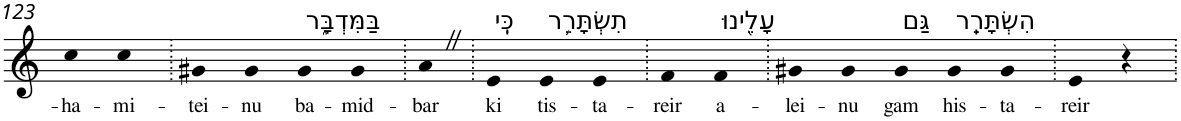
**kern	**text
*part1	*part1
*staff1	*staff1
*I"Piano	*
*I'Pno	*
!!LO:PB:g=z
*clefG2	*
*k[]	*
=123	=123
!	!LO:LY:b
4cc	-ha-
!	!LO:LY:b
4cc	-mi-
=124.	=124.
!	!LO:LY:b
4g#X	-tei-
!	!LO:LY:b
4g#	-nu
!LO:TX:a:t=בַּמִּדְבָּ֑ר	!
!	!LO:LY:b
4g#	ba-
!	!LO:LY:b
4g#	-mid-
=125.	=125.
!	!LO:LY:b
4aZ	-bar
=126.	=126.
!LO:TX:a:t=כִּֽי	!
!	!LO:LY:b
4e	ki
!LO:TX:a:t=תִשְׂתָּרֵ֥ר	!
!	!LO:LY:b
4e	tis-
!	!LO:LY:b
4e	-ta-
=127.	=127.
!	!LO:LY:b
4f	-reir
!LO:TX:a:t=עָלֵ֖ינוּ	!
!	!LO:LY:b
4f	a-
=128.	=128.
!	!LO:LY:b
4g#X	-lei-
!	!LO:LY:b
4g#	-nu
!LO:TX:a:t=גַּם	!
!	!LO:LY:b
4g#	gam
!LO:TX:a:t=הִשְׂתָּרֵֽר	!
!	!LO:LY:b
4g#	his-
!	!LO:LY:b
4g#	-ta-
=129.	=129.
!	!LO:LY:b
4e	-reir
4r	.
=.	=.
*-	*-
